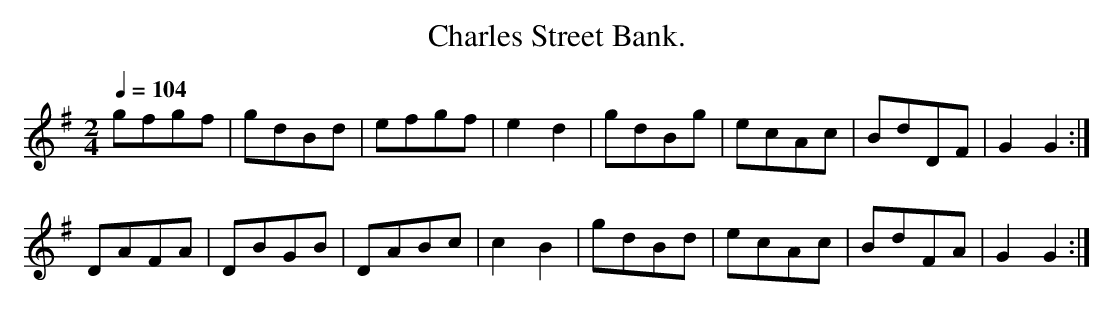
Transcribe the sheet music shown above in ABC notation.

X:1
T:Charles Street Bank.
M:2/4
L:1/8
Q:1/4=104
K:G major
gfgf|gdBd|efgf|e2d2|gdBg|ecAc|BdDF|G2G2:|
DAFA|DBGB|DABc|c2B2|gdBd|ecAc|BdFA|G2G2:|
